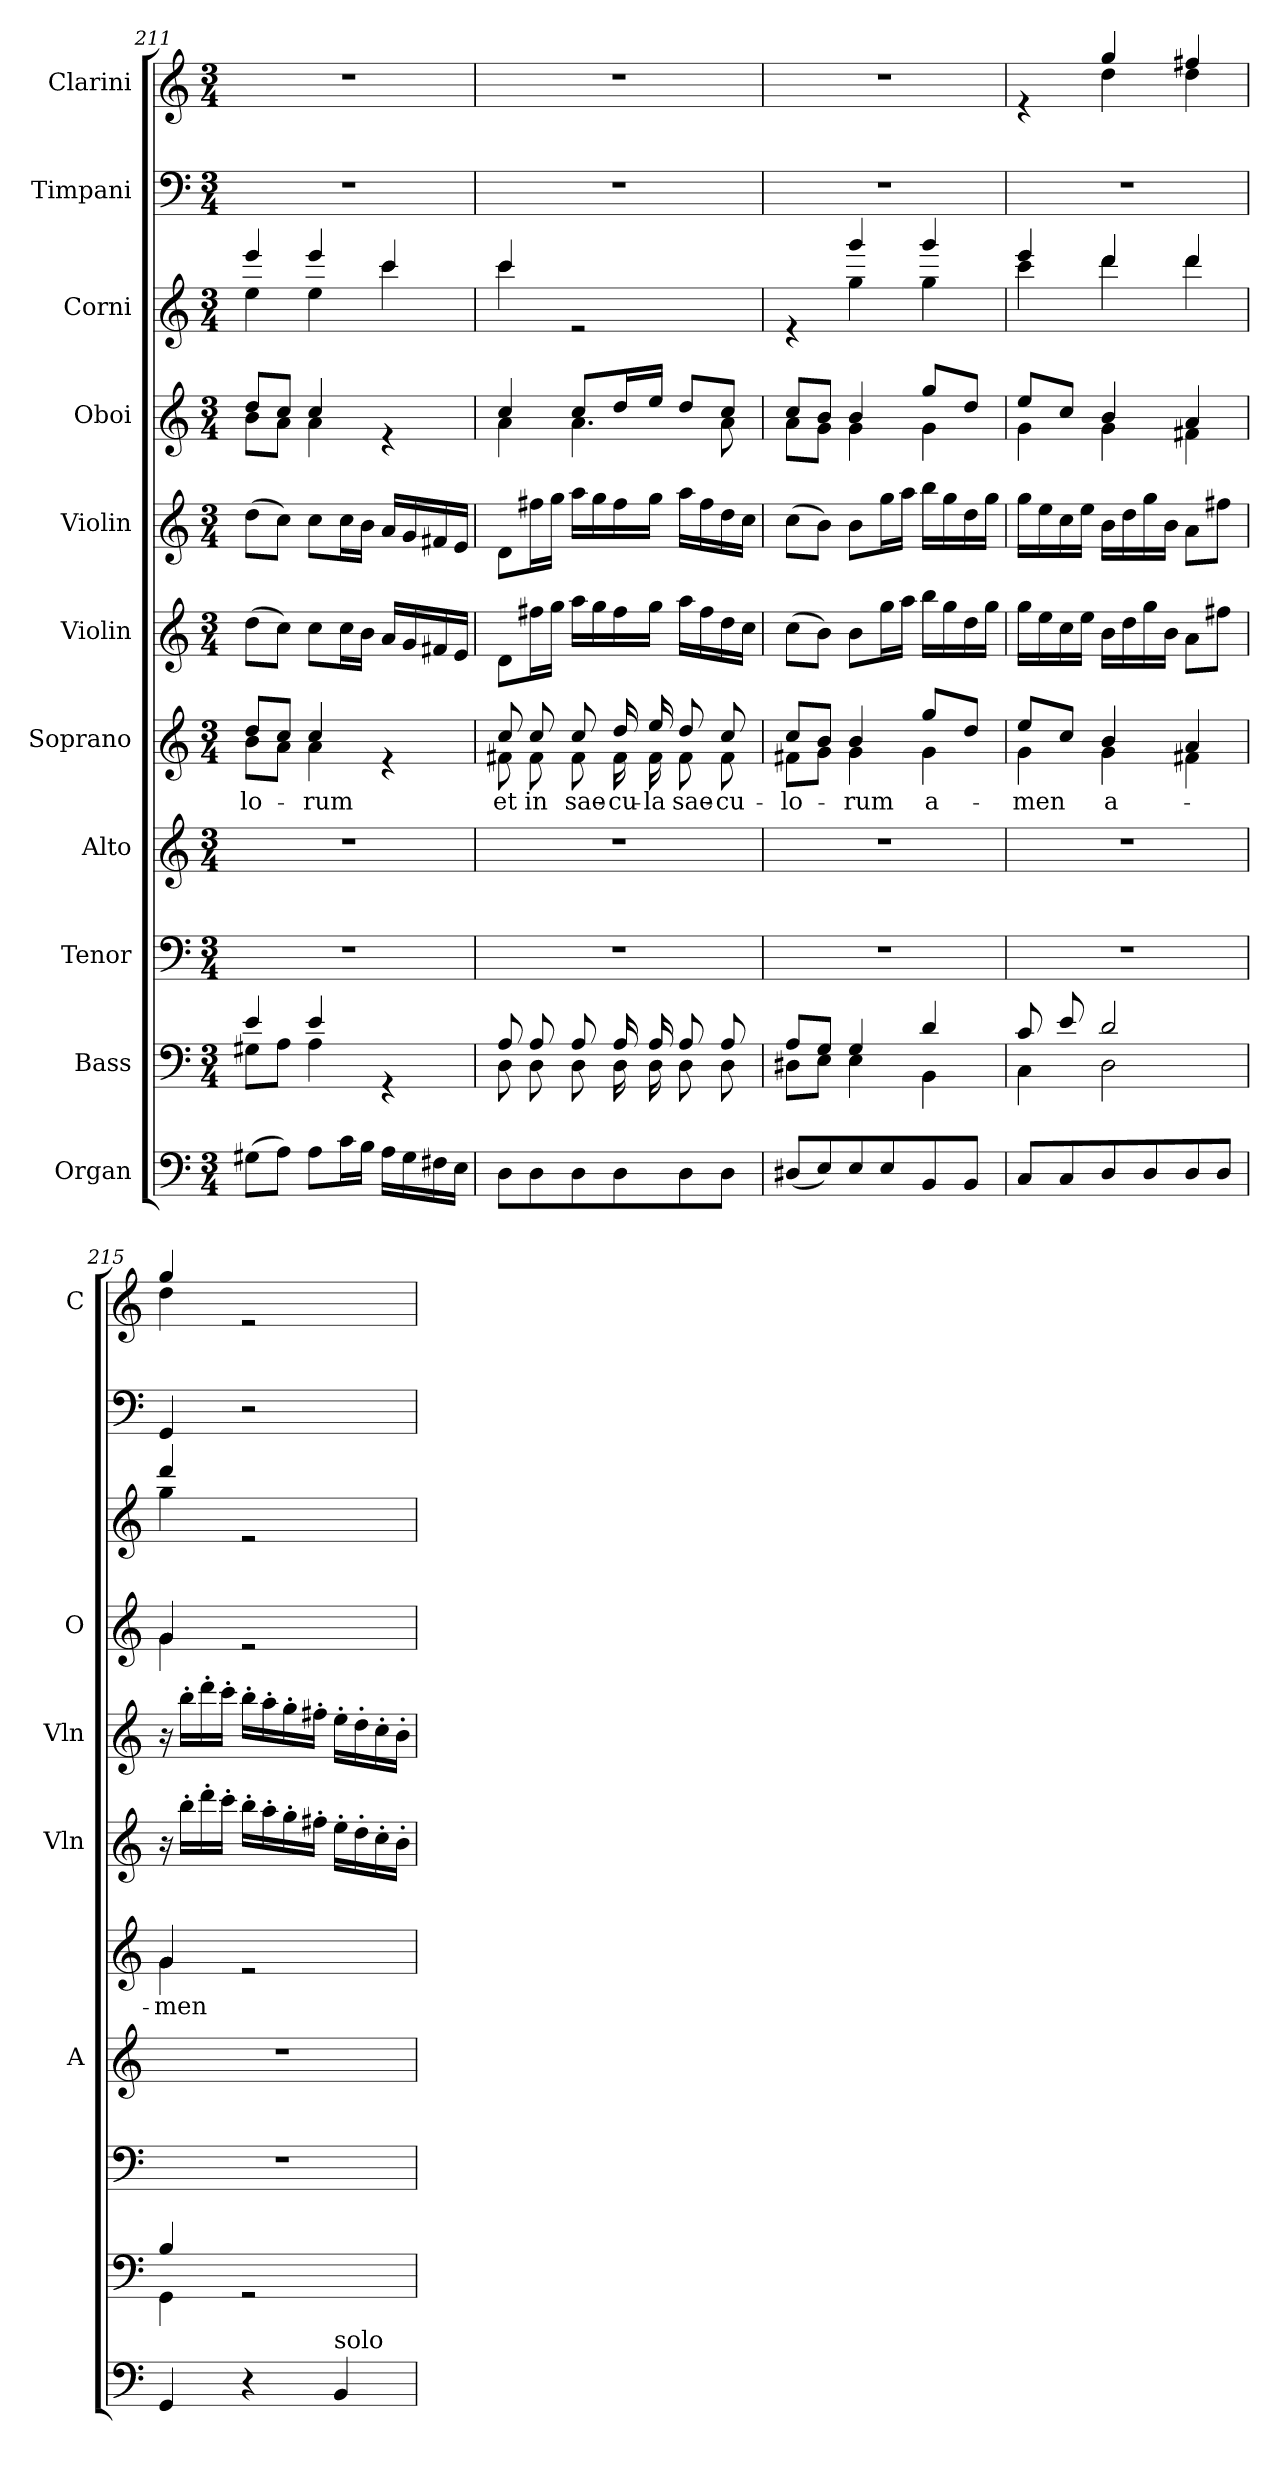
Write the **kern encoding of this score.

**kern	**kern	**kern	**kern	**kern	**text	**kern	**kern	**kern	**kern	**kern	**kern
*part11	*part10	*part9	*part8	*part7	*part7	*part6	*part5	*part4	*part3	*part2	*part1
*staff11	*staff10	*staff9	*staff8	*staff7	*staff7	*staff6	*staff5	*staff4	*staff3	*staff2	*staff1
*I"Organ	*I"Bass	*I"Tenor	*I"Alto	*I"Soprano	*	*I"Violin	*I"Violin	*I"Oboi	*I"Corni	*I"Timpani	*I"Clarini
*	*	*	*I'A	*	*	*I'Vln	*I'Vln	*I'O	*	*	*I'C
*clefF4	*clefF4	*clefF4	*clefG2	*clefG2	*	*clefG2	*clefG2	*clefG2	*clefG2	*clefF4	*clefG2
*	*	*	*	*	*	*	*	*	*ITrd7c12	*	*
*k[]	*k[]	*k[]	*k[]	*k[]	*	*k[]	*k[]	*k[]	*k[]	*k[]	*k[]
*M3/4	*M3/4	*M3/4	*M3/4	*M3/4	*	*M3/4	*M3/4	*M3/4	*M3/4	*M3/4	*M3/4
=211	=211	=211	=211	=211	=211	=211	=211	=211	=211	=211	=211
*	*^	*	*	*	*	*	*	*	*	*	*
!	!	!	!	!	!	!LO:LY:b	!	!	!	!	!	!
*	*	*	*	*	*^	*	*	*	*^	*^	*	*
(8G#X\L	4e/	8G#X\L	2.r	2.r	8dd/L	8b\L	-lo-	(8dd\L	(8dd\L	8dd/L	8b\L	4ee/	4e\	2.r	2.r
8A\J)	.	8A\J	.	.	8cc/J	8a\J	.	8cc\J)	8cc\J)	8cc/J	8a\J	.	.	.	.
!	!	!	!	!	!	!	!LO:LY:b	!	!	!	!	!	!	!	!
8A\L	4e/	4A\	.	.	4cc/	4a\	-rum	8cc\L	8cc\L	4cc/	4a\	4ee/	4e\	.	.
16c\L	.	.	.	.	.	.	.	16cc\L	16cc\L	.	.	.	.	.	.
16B\JJ	.	.	.	.	.	.	.	16b\JJ	16b\JJ	.	.	.	.	.	.
16A\LL	4rGG	4ryy	.	.	4re	4ryy	.	16a/LL	16a/LL	4re	4ryy	4cc/	4cc\	.	.
16G#\	.	.	.	.	.	.	.	16g/	16g/	.	.	.	.	.	.
16F#X\	.	.	.	.	.	.	.	16f#X/	16f#X/	.	.	.	.	.	.
16E\JJ	.	.	.	.	.	.	.	16e/JJ	16e/JJ	.	.	.	.	.	.
=212	=212	=212	=212	=212	=212	=212	=212	=212	=212	=212	=212	=212	=212	=212	=212
!	!	!	!	!	!	!	!LO:LY:b	!	!	!	!	!	!	!	!
8D\L	8A/	8D\	2.r	2.r	8cc/	8f#X\	et	8d\L	8d\L	4cc/	4a\	4cc/	4cc\	2.r	2.r
!	!	!	!	!	!	!	!LO:LY:b	!	!	!	!	!	!	!	!
8D\	8A/	8D\	.	.	8cc/	8f#\	in	16ff#X\L	16ff#X\L	.	.	.	.	.	.
.	.	.	.	.	.	.	.	16gg\JJ	16gg\JJ	.	.	.	.	.	.
!	!	!	!	!	!	!	!LO:LY:b	!	!	!	!	!	!	!	!
8D\	8A/	8D\	.	.	8cc/	8f#\	sae-	16aa\LL	16aa\LL	8cc/L	4.a\	2re	2ryy	.	.
.	.	.	.	.	.	.	.	16gg\	16gg\	.	.	.	.	.	.
!	!	!	!	!	!	!	!LO:LY:b	!	!	!	!	!	!	!	!
8D\	16A/	16D\	.	.	16dd/	16f#\	-cu-	16ff#\	16ff#\	16dd/L	.	.	.	.	.
!	!	!	!	!	!	!	!LO:LY:b	!	!	!	!	!	!	!	!
.	16A/	16D\	.	.	16ee/	16f#\	-la	16gg\JJ	16gg\JJ	16ee/JJ	.	.	.	.	.
!	!	!	!	!	!	!	!LO:LY:b	!	!	!	!	!	!	!	!
8D\	8A/	8D\	.	.	8dd/	8f#\	sae-	16aa\LL	16aa\LL	8dd/L	.	.	.	.	.
.	.	.	.	.	.	.	.	16ff#\	16ff#\	.	.	.	.	.	.
!	!	!	!	!	!	!	!LO:LY:b	!	!	!	!	!	!	!	!
8D\J	8A/	8D\	.	.	8cc/	8f#\	-cu-	16dd\	16dd\	8cc/J	8a\	.	.	.	.
.	.	.	.	.	.	.	.	16cc\JJ	16cc\JJ	.	.	.	.	.	.
=213	=213	=213	=213	=213	=213	=213	=213	=213	=213	=213	=213	=213	=213	=213	=213
!	!	!	!	!	!	!	!LO:LY:b	!	!	!	!	!	!	!	!
(8D#X/L	8A/L	8D#X\L	2.r	2.r	8cc/L	8f#X\L	-lo-	(8cc\L	(8cc\L	8cc/L	8a\L	4re	4ryy	2.r	2.r
8E/)	8G/J	8E\J	.	.	8b/J	8g\J	.	8b\J)	8b\J)	8b/J	8g\J	.	.	.	.
!	!	!	!	!	!	!	!LO:LY:b	!	!	!	!	!	!	!	!
8E/	4G/	4E\	.	.	4b/	4g\	-rum	8b\L	8b\L	4b/	4g\	4gg/	4g\	.	.
8E/	.	.	.	.	.	.	.	16gg\L	16gg\L	.	.	.	.	.	.
.	.	.	.	.	.	.	.	16aa\JJ	16aa\JJ	.	.	.	.	.	.
!	!	!	!	!	!	!	!LO:LY:b	!	!	!	!	!	!	!	!
8BB/	4d/	4BB\	.	.	8gg/L	4g\	a-	16bb\LL	16bb\LL	8gg/L	4g\	4gg/	4g\	.	.
.	.	.	.	.	.	.	.	16gg\	16gg\	.	.	.	.	.	.
8BB/J	.	.	.	.	8dd/J	.	.	16dd\	16dd\	8dd/J	.	.	.	.	.
.	.	.	.	.	.	.	.	16gg\JJ	16gg\JJ	.	.	.	.	.	.
!!LO:PB:g=z
=214	=214	=214	=214	=214	=214	=214	=214	=214	=214	=214	=214	=214	=214	=214	=214
!	!	!	!	!	!	!	!LO:LY:b	!	!	!	!	!	!	!	!
*	*	*	*	*	*	*	*	*	*	*	*	*	*	*	*^
8C/L	8c/	4C\	2.r	2.r	8ee/L	4g\	-men	16gg\LL	16gg\LL	8ee/L	4g\	4ee/	4cc\	2.r	4re	4ryy
.	.	.	.	.	.	.	.	16ee\	16ee\	.	.	.	.	.	.	.
8C/	8e/	.	.	.	8cc/J	.	.	16cc\	16cc\	8cc/J	.	.	.	.	.	.
.	.	.	.	.	.	.	.	16ee\JJ	16ee\JJ	.	.	.	.	.	.	.
!	!	!	!	!	!	!	!LO:LY:b	!	!	!	!	!	!	!	!	!
8D/	2d/	2D\	.	.	4b/	4g\	a-	16b\LL	16b\LL	4b/	4g\	4dd/	4dd\	.	4gg/	4dd\
.	.	.	.	.	.	.	.	16dd\	16dd\	.	.	.	.	.	.	.
8D/	.	.	.	.	.	.	.	16gg\	16gg\	.	.	.	.	.	.	.
.	.	.	.	.	.	.	.	16b\JJ	16b\JJ	.	.	.	.	.	.	.
8D/	.	.	.	.	4a/	4f#X\	.	8a\L	8a\L	4a/	4f#X\	4dd/	4dd\	.	4ff#X/	4dd\
8D/J	.	.	.	.	.	.	.	8ff#X\J	8ff#X\J	.	.	.	.	.	.	.
=215	=215	=215	=215	=215	=215	=215	=215	=215	=215	=215	=215	=215	=215	=215	=215	=215
!	!	!	!	!	!	!	!LO:LY:b	!	!	!	!	!	!	!	!	!
4GG/	4B/	4GG\	2.r	2.r	4g/	4g\	-men	16r	16r	4g/	4g\	4dd/	4g\	4GG/	4gg/	4dd\
.	.	.	.	.	.	.	.	16bb'\LL	16bb'\LL	.	.	.	.	.	.	.
.	.	.	.	.	.	.	.	16ddd'\	16ddd'\	.	.	.	.	.	.	.
.	.	.	.	.	.	.	.	16ccc'\JJ	16ccc'\JJ	.	.	.	.	.	.	.
4r	2rGG	2ryy	.	.	2re	2ryy	.	16bb'\LL	16bb'\LL	2re	2ryy	2re	2ryy	2r	2re	2ryy
.	.	.	.	.	.	.	.	16aa'\	16aa'\	.	.	.	.	.	.	.
.	.	.	.	.	.	.	.	16gg'\	16gg'\	.	.	.	.	.	.	.
.	.	.	.	.	.	.	.	16ff#X'\JJ	16ff#X'\JJ	.	.	.	.	.	.	.
!LO:TX:a:t=solo	!	!	!	!	!	!	!	!	!	!	!	!	!	!	!	!
4BB/	.	.	.	.	.	.	.	16ee'\LL	16ee'\LL	.	.	.	.	.	.	.
.	.	.	.	.	.	.	.	16dd'\	16dd'\	.	.	.	.	.	.	.
.	.	.	.	.	.	.	.	16cc'\	16cc'\	.	.	.	.	.	.	.
.	.	.	.	.	.	.	.	16b'\JJ	16b'\JJ	.	.	.	.	.	.	.
*	*	*	*	*	*	*	*	*	*	*v	*v	*	*	*	*v	*v
*	*v	*v	*	*	*v	*v	*	*	*	*	*v	*v	*	*
=	=	=	=	=	=	=	=	=	=	=	=
*-	*-	*-	*-	*-	*-	*-	*-	*-	*-	*-	*-
